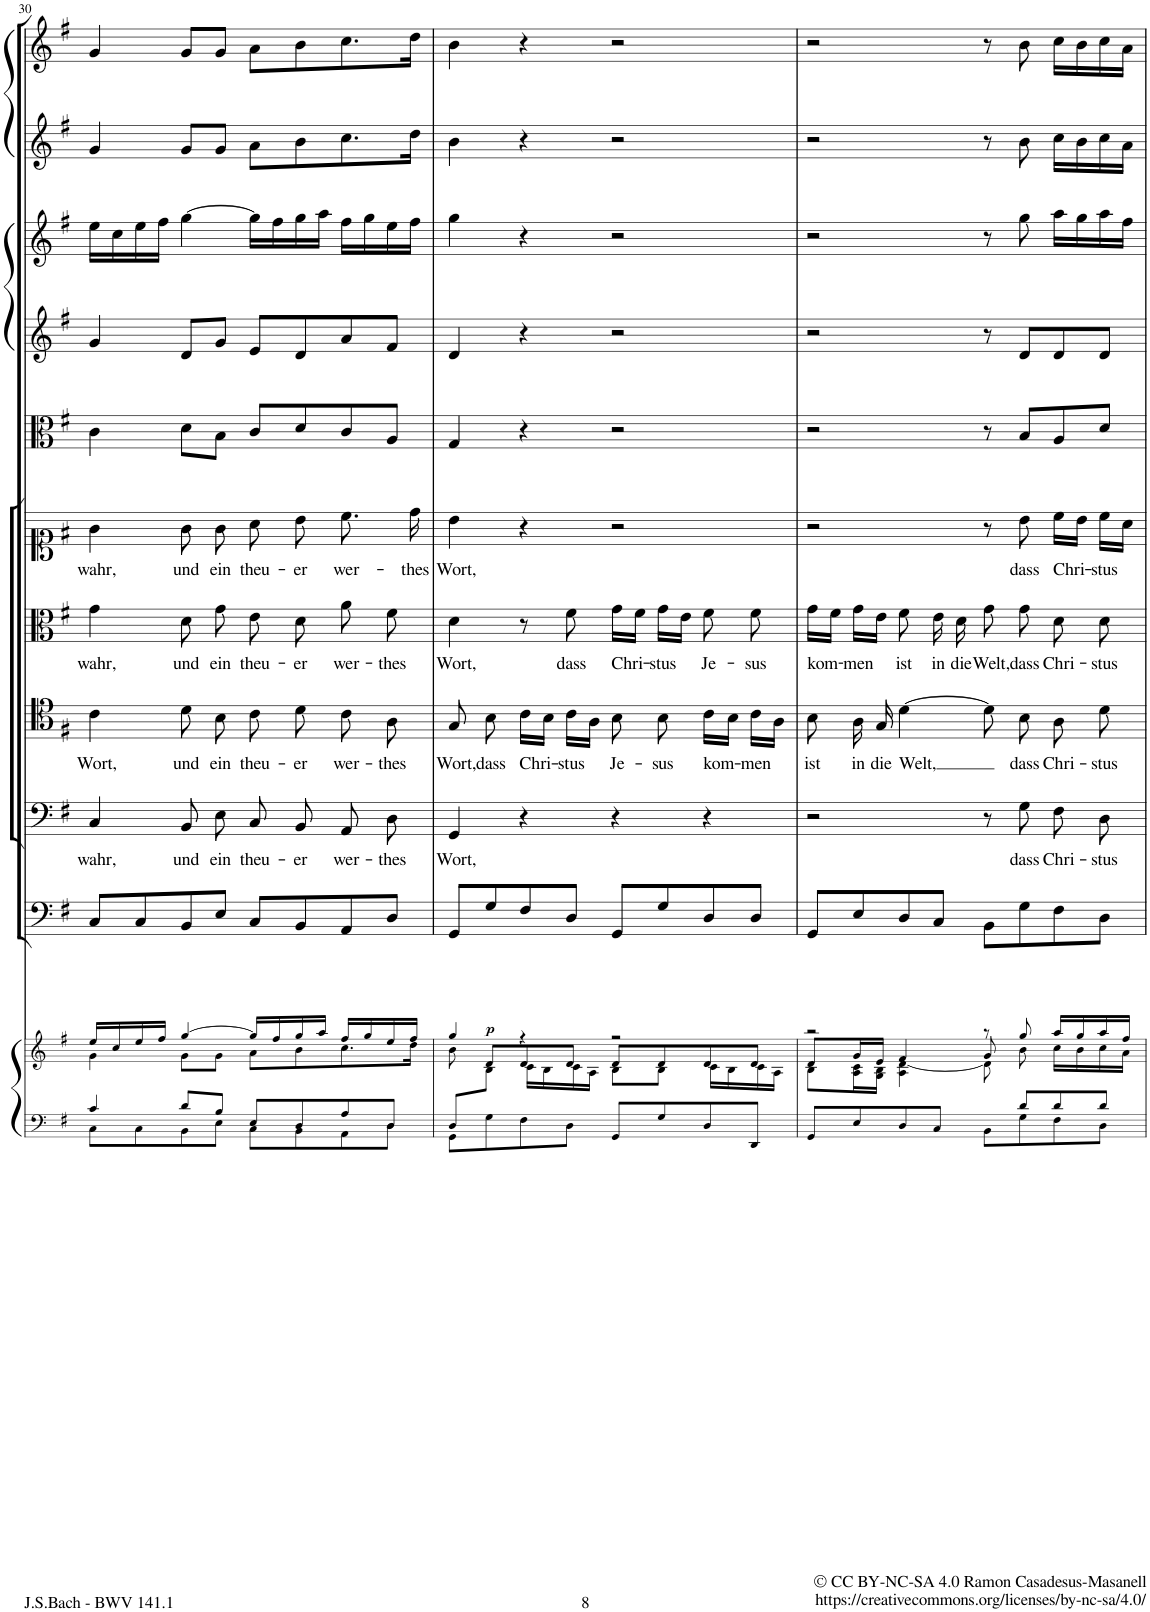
**kern	**kern	**dynam	**kern	**kern	**text	**kern	**text	**kern	**text	**kern	**text	**kern	**kern	**kern	**kern	**kern
*part11	*part11	*part11	*part10	*part9	*part9	*part8	*part8	*part7	*part7	*part6	*part6	*part5	*part4	*part3	*part2	*part1
*staff12	*staff11	*staff11/12	*staff10	*staff9	*staff9	*staff8	*staff8	*staff7	*staff7	*staff6	*staff6	*staff5	*staff4	*staff3	*staff2	*staff1
*I"Piano reduction	*	*	*I"Continuo	*I"Basso	*	*I"Tenore	*	*I"Alto	*	*I"Soprano	*	*I"Viola	*I"Violino II	*I"Violino I	*I"Oboe II	*I"Oboe I
*I'Pno	*	*	*	*	*	*	*	*	*	*	*	*	*	*	*I'Ob	*I'Ob
!!LO:PB:g=z
*clefF4	*clefG2	*	*clefF4	*clefF4	*	*clefC4	*	*clefC3	*	*clefC1	*	*clefC3	*clefG2	*clefG2	*clefG2	*clefG2
*k[f#]	*k[f#]	*	*k[f#]	*k[f#]	*	*k[f#]	*	*k[f#]	*	*k[f#]	*	*k[f#]	*k[f#]	*k[f#]	*k[f#]	*k[f#]
*M4/4	*M4/4	*	*M4/4	*M4/4	*	*M4/4	*	*M4/4	*	*M4/4	*	*M4/4	*M4/4	*M4/4	*M4/4	*M4/4
*met(c)	*met(c)	*	*met(c)	*met(c)	*	*met(c)	*	*met(c)	*	*met(c)	*	*met(c)	*met(c)	*met(c)	*met(c)	*met(c)
=30	=30	=30	=30	=30	=30	=30	=30	=30	=30	=30	=30	=30	=30	=30	=30	=30
*^	*^	*	*	*	*	*	*	*	*	*	*	*	*	*	*	*
!	!	!	!	!	!	!	!LO:LY:b	!	!LO:LY:b	!	!LO:LY:b	!	!LO:LY:b	!	!	!	!	!
4c/	8C\L	16ee/LL	4g\	.	8C/L	4C/	wahr,	4c\	Wort,	4g\	wahr,	4g\	wahr,	4c\	4g/	16ee\LL	4g/	4g/
.	.	16cc/	.	.	.	.	.	.	.	.	.	.	.	.	.	16cc\	.	.
.	8C\	16ee/	.	.	8C/	.	.	.	.	.	.	.	.	.	.	16ee\	.	.
.	.	16ff#/JJ	.	.	.	.	.	.	.	.	.	.	.	.	.	16ff#\JJ	.	.
!	!	!	!	!	!	!	!LO:LY:b	!	!LO:LY:b	!	!LO:LY:b	!	!LO:LY:b	!	!	!	!	!
8d/L	8BB\	[4gg/	8g\L	.	8BB/	8BB/L	und	8d\	und	8d\	und	8g\	und	8d\L	8d/L	[4gg\	8g/L	8g/L
!	!	!	!	!	!	!	!LO:LY:b	!	!LO:LY:b	!	!LO:LY:b	!	!LO:LY:b	!	!	!	!	!
8B/J	8E\J	.	8g\J	.	8E/J	8E/J	ein	8B\	ein	8g\	ein	8g\	ein	8B\J	8g/J	.	8g/J	8g/J
!	!	!	!	!	!	!	!LO:LY:b	!	!LO:LY:b	!	!LO:LY:b	!	!LO:LY:b	!	!	!	!	!
8E/L	8C\L	16gg/LL]	8a\L	.	8C/L	8C/L	theu-	8c\	theu-	8e\	theu-	8a\	theu-	8c/L	8e/L	16gg\LL]	8a\L	8a\L
.	.	16ff#/	.	.	.	.	.	.	.	.	.	.	.	.	.	16ff#\	.	.
!	!	!	!	!	!	!	!LO:LY:b	!	!LO:LY:b	!	!LO:LY:b	!	!LO:LY:b	!	!	!	!	!
8D/	8BB\	16gg/	8b\	.	8BB/	8BB/J	-er	8d\	-er	8d\	-er	8b\	-er	8d/	8d/	16gg\	8b\	8b\
.	.	16aa/JJ	.	.	.	.	.	.	.	.	.	.	.	.	.	16aa\JJ	.	.
!	!	!	!	!	!	!	!LO:LY:b	!	!LO:LY:b	!	!LO:LY:b	!	!LO:LY:b	!	!	!	!	!
8A/	8AA\	16ff#/LL	8.cc\	.	8AA/	8AA/L	wer-	8c\	wer-	8a\	wer-	8.cc\	wer-	8c/	8a/	16ff#\LL	8.cc\	8.cc\
.	.	16gg/	.	.	.	.	.	.	.	.	.	.	.	.	.	16gg\	.	.
!	!	!	!	!	!	!	!LO:LY:b	!	!LO:LY:b	!	!LO:LY:b	!	!	!	!	!	!	!
8D/J	8D\J	16ee/	.	.	8D/J	8D/J	-thes	8A\	-thes	8f#\	-thes	.	.	8A/J	8f#/J	16ee\	.	.
!	!	!	!	!	!	!	!	!	!	!	!	!	!LO:LY:b	!	!	!	!	!
.	.	16ff#/JJ	16dd\Jk	.	.	.	.	.	.	.	.	16dd\	-thes	.	.	16ff#\JJ	16dd\Jk	16dd\Jk
=31	=31	=31	=31	=31	=31	=31	=31	=31	=31	=31	=31	=31	=31	=31	=31	=31	=31	=31
*	*	*	*^	*	*	*	*	*	*	*	*	*	*	*	*	*	*	*
!	!	!	!	!	!	!	!	!LO:LY:b	!	!LO:LY:b	!	!LO:LY:b	!	!LO:LY:b	!	!	!	!	!
8D/L	8GG\L	4gg/	8ryy	8b\	.	8GG/L	4GG/	Wort,	8G/	Wort,	4d\	Wort,	4b\	Wort,	4G/	4d/	4gg\	4b\	4b\
!	!	!	!	!	!LO:DY:a	!	!	!	!	!LO:LY:b	!	!	!	!	!	!	!	!	!
2..ryy	8G\	.	8B\J	8d/L	p	8G/	.	.	8B\	dass	.	.	.	.	.	.	.	.	.
!	!	!	!	!	!	!	!	!	!	!LO:LY:b	!	!	!	!	!	!	!	!	!
.	8F#\	4r	16c\LL	8d/	.	8F#/	4r	.	16c\LL	Chri-	8r	.	4r	.	4r	4r	4r	4r	4r
.	.	.	16B\	.	.	.	.	.	16B\JJ	.	.	.	.	.	.	.	.	.	.
!	!	!	!	!	!	!	!	!	!	!LO:LY:b	!	!LO:LY:b	!	!	!	!	!	!	!
.	8D\J	.	16c\	8d/J	.	8D/J	.	.	16c\LL	-stus	8f#\	dass	.	.	.	.	.	.	.
.	.	.	16A\JJ	.	.	.	.	.	16A\JJ	.	.	.	.	.	.	.	.	.	.
!	!	!	!	!	!	!	!	!	!	!LO:LY:b	!	!LO:LY:b	!	!	!	!	!	!	!
.	8GG/L	2r	8B\L	8d/L	.	8GG/L	4r	.	8B\	Je-	16g\LL	Chri-	2r	.	2r	2r	2r	2r	2r
.	.	.	.	.	.	.	.	.	.	.	16f#\JJ	.	.	.	.	.	.	.	.
!	!	!	!	!	!	!	!	!	!	!LO:LY:b	!	!LO:LY:b	!	!	!	!	!	!	!
.	8G/	.	8B\J	8d/	.	8G/	.	.	8B\	-sus	16g\LL	-stus	.	.	.	.	.	.	.
.	.	.	.	.	.	.	.	.	.	.	16e\JJ	.	.	.	.	.	.	.	.
!	!	!	!	!	!	!	!	!	!	!LO:LY:b	!	!LO:LY:b	!	!	!	!	!	!	!
.	8D/	.	16c\LL	8d/	.	8D/	4r	.	16c\LL	kom-	8f#\	Je-	.	.	.	.	.	.	.
.	.	.	16B\	.	.	.	.	.	16B\JJ	.	.	.	.	.	.	.	.	.	.
!	!	!	!	!	!	!	!	!	!	!LO:LY:b	!	!LO:LY:b	!	!	!	!	!	!	!
.	8DD/J	.	16c\	8d/J	.	8D/J	.	.	16c\LL	-men	8f#\	-sus	.	.	.	.	.	.	.
.	.	.	16A\JJ	.	.	.	.	.	16A\JJ	.	.	.	.	.	.	.	.	.	.
=32	=32	=32	=32	=32	=32	=32	=32	=32	=32	=32	=32	=32	=32	=32	=32	=32	=32	=32	=32
!	!	!	!	!	!	!	!	!	!	!LO:LY:b	!	!LO:LY:b	!	!	!	!	!	!	!
8ryy	8GG/L	2r	8B\L	8d/L	.	8GG/L	2r	.	8B\	ist	16g\LL	kom-	2r	.	2r	2r	2r	2r	2r
.	.	.	.	.	.	.	.	.	.	.	16f#\JJ	.	.	.	.	.	.	.	.
!	!	!	!	!	!	!	!	!	!	!LO:LY:b	!	!LO:LY:b	!	!	!	!	!	!	!
.	8E/	.	16A\ 16c\L	16g/L	.	8E/	.	.	16A\	in	16g\LL	-men	.	.	.	.	.	.	.
!	!	!	!	!	!	!	!	!	!	!LO:LY:b	!	!	!	!	!	!	!	!	!
.	.	.	16G\ 16B\JJ	16e/JJ	.	.	.	.	16G/	die	16e\JJ	.	.	.	.	.	.	.	.
!	!	!	!	!	!	!	!	!	!	!LO:LY:b	!	!LO:LY:b	!	!	!	!	!	!	!
.	8D/	.	4A\ [4d\	4f#/	.	8D/	.	.	[4d\	Welt,	8f#\	ist	.	.	.	.	.	.	.
!	!	!	!	!	!	!	!	!	!	!	!	!LO:LY:b	!	!	!	!	!	!	!
.	8C/J	.	.	.	.	8C/J	.	.	.	.	16e\	in	.	.	.	.	.	.	.
!	!	!	!	!	!	!	!	!	!	!	!	!LO:LY:b	!	!	!	!	!	!	!
.	.	.	.	.	.	.	.	.	.	.	16d\	die	.	.	.	.	.	.	.
!	!	!	!	!	!	!	!	!	!	!	!	!LO:LY:b	!	!	!	!	!	!	!
.	8BB\L	8r	8d\]	8g/	.	8BB\L	8r	.	8d\]	.	8g\	Welt,	8r	.	8r	8r	8r	8r	8r
!	!	!	!	!	!	!	!	!LO:LY:b	!	!LO:LY:b	!	!LO:LY:b	!	!LO:LY:b	!	!	!	!	!
8d/L	8G\	8gg/	8b\	4.ryy	.	8G\	8G\	dass	8B\	dass	8g\	dass	8b\	dass	8B/L	8d/L	8gg\	8b\	8b\
!	!	!	!	!	!	!	!	!LO:LY:b	!	!LO:LY:b	!	!LO:LY:b	!	!LO:LY:b	!	!	!	!	!
8d/	8F#\	16aa/LL	16cc\LL	.	.	8F#\	8F#\L	Chri-	8A\	Chri-	8d\	Chri-	16cc\LL	Chri-	8A/	8d/	16aa\LL	16cc\LL	16cc\LL
.	.	16gg/	16b\	.	.	.	.	.	.	.	.	.	16b\JJ	.	.	.	16gg\	16b\	16b\
!	!	!	!	!	!	!	!	!LO:LY:b	!	!LO:LY:b	!	!LO:LY:b	!	!LO:LY:b	!	!	!	!	!
8d/J	8D\J	16aa/	16cc\	.	.	8D\J	8D\J	-stus	8d\	-stus	8d\	-stus	16cc\LL	-stus	8d/J	8d/J	16aa\	16cc\	16cc\
.	.	16ff#/JJ	16a\JJ	.	.	.	.	.	.	.	.	.	16a\JJ	.	.	.	16ff#\JJ	16a\JJ	16a\JJ
*v	*v	*	*	*	*	*	*	*	*	*	*	*	*	*	*	*	*	*	*
*	*v	*v	*v	*	*	*	*	*	*	*	*	*	*	*	*	*	*	*
=	=	=	=	=	=	=	=	=	=	=	=	=	=	=	=	=
*-	*-	*-	*-	*-	*-	*-	*-	*-	*-	*-	*-	*-	*-	*-	*-	*-
